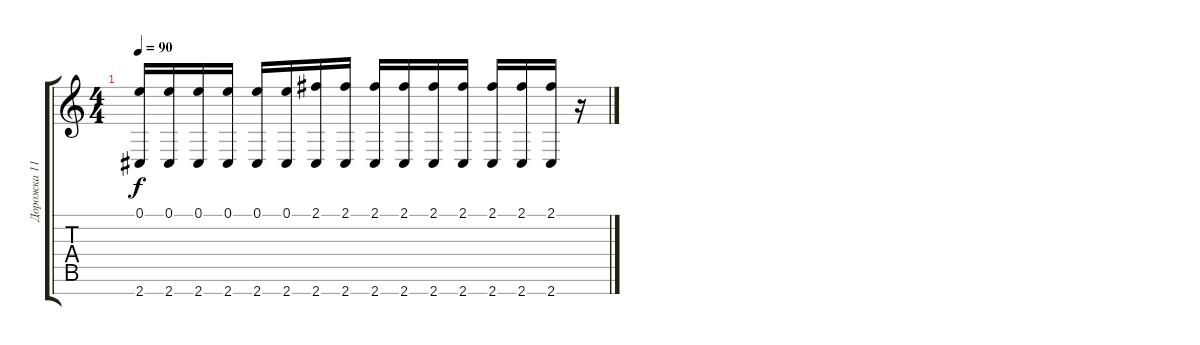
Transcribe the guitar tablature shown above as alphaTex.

\track ("Дорожка 11" "Дорожка 11") {instrument distortionguitar}
\staff {score tabs}
\tuning (E4 B3 G3 D3 A2 E2 B1) {hide}
\ts (4 4)
\tempo 90
\clef g2
\ks c
(0.1 2.7).16{dy f} (0.1 2.7).16 (0.1 2.7).16 (0.1 2.7).16 (0.1 2.7).16 (0.1 2.7).16 (2.1 2.7).16 (2.1 2.7).16 (2.1 2.7).16 (2.1 2.7).16 (2.1 2.7).16 (2.1 2.7).16 (2.1 2.7).16 (2.1 2.7).16 (2.1 2.7).16 r.16
